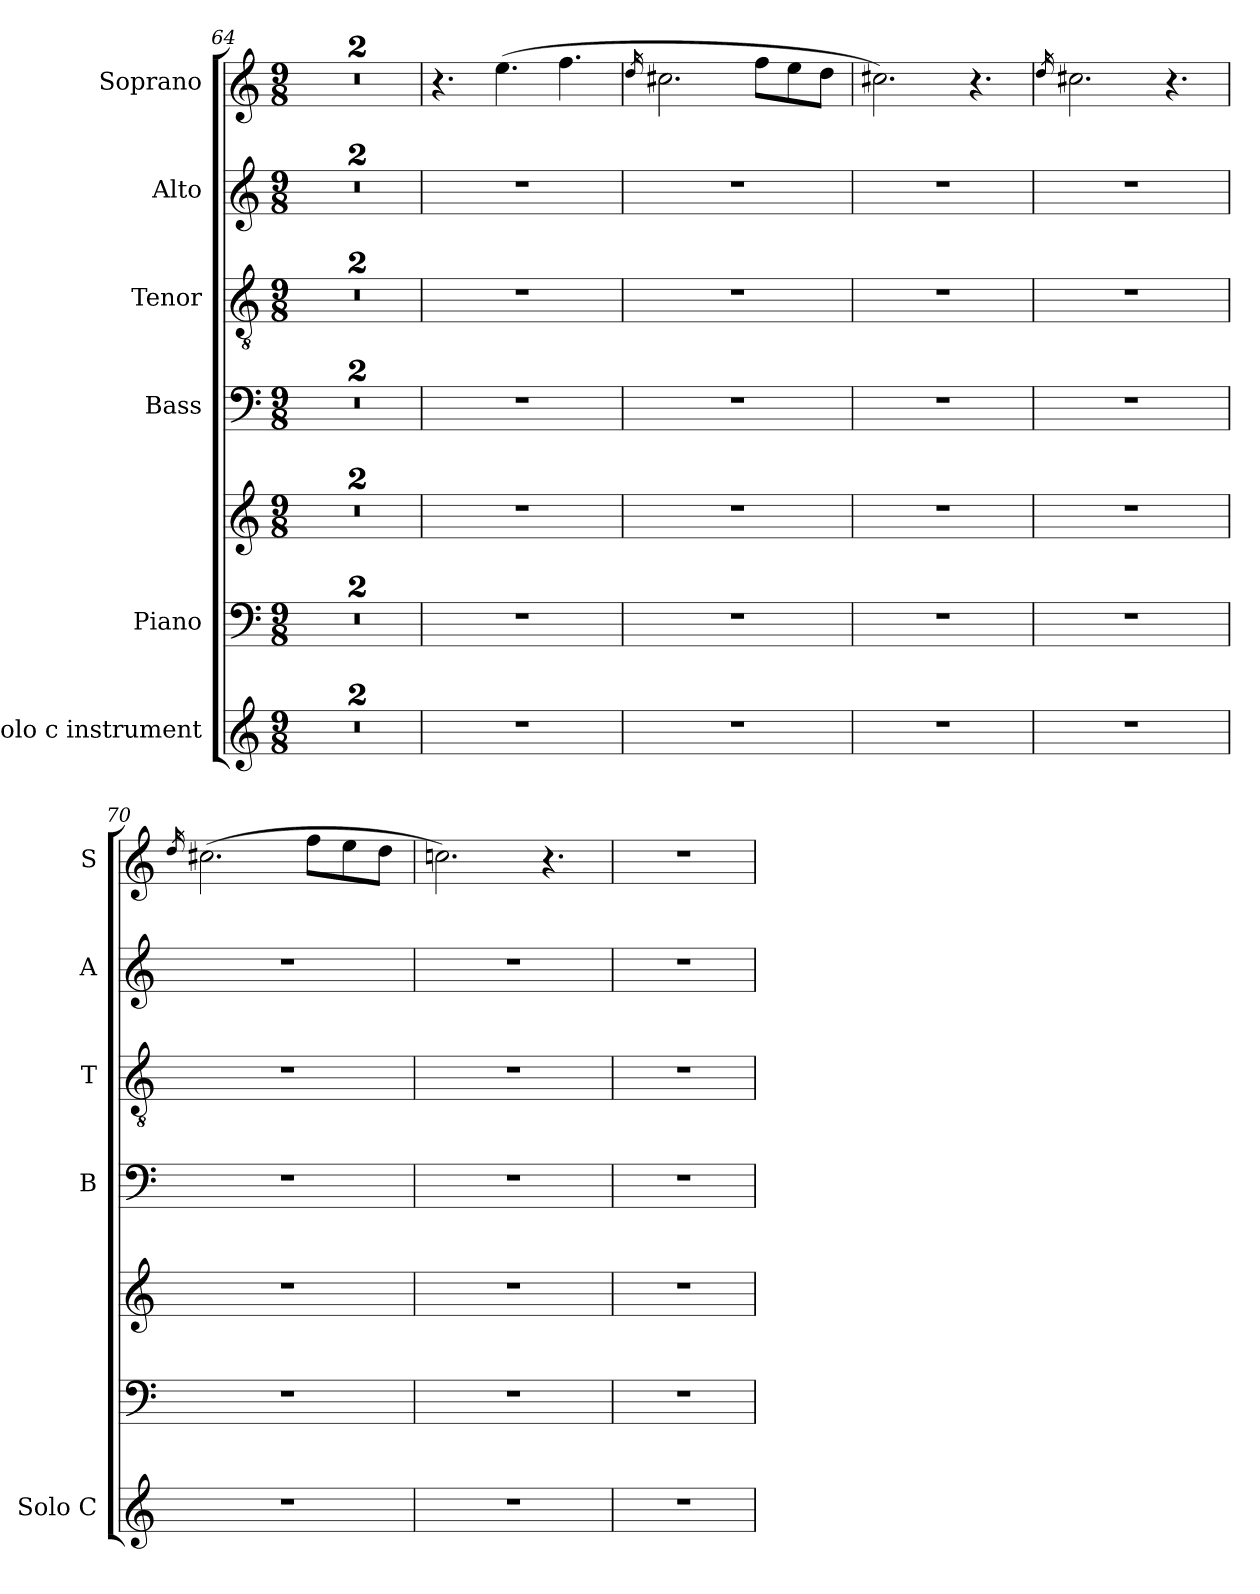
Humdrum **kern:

**kern	**kern	**kern	**kern	**kern	**kern	**kern
*part6	*part5	*part5	*part4	*part3	*part2	*part1
*staff7	*staff6	*staff5	*staff4	*staff3	*staff2	*staff1
*I"Solo c instrument	*I"Piano	*	*I"Bass	*I"Tenor	*I"Alto	*I"Soprano
*I'Solo C	*	*	*I'B	*I'T	*I'A	*I'S
*clefG2	*clefF4	*clefG2	*clefF4	*clefGv2	*clefG2	*clefG2
*k[]	*k[]	*k[]	*k[]	*k[]	*k[]	*k[]
*C:	*C:	*C:	*C:	*C:	*C:	*C:
*M9/8	*M9/8	*M9/8	*M9/8	*M9/8	*M9/8	*M9/8
=64	=64	=64	=64	=64	=64	=64
!	!	!	!	!	!	!LO:N:vis=1
8%9r	8%9r	8%9r	8%9r	8%9r	8%9r	8%9r
!!LO:LB:g=z
=65	=65	=65	=65	=65	=65	=65
!	!	!	!	!	!	!LO:N:vis=1
8%9r	8%9r	8%9r	8%9r	8%9r	8%9r	8%9r
=66	=66	=66	=66	=66	=66	=66
8%9r	8%9r	8%9r	8%9r	8%9r	8%9r	4.r
.	.	.	.	.	.	(>4.ee\
.	.	.	.	.	.	4.ff\
=67	=67	=67	=67	=67	=67	=67
.	.	.	.	.	.	16qdd/
8%9r	8%9r	8%9r	8%9r	8%9r	8%9r	2.cc#X\
.	.	.	.	.	.	8ff\L
.	.	.	.	.	.	8ee\
.	.	.	.	.	.	8dd\J
=68	=68	=68	=68	=68	=68	=68
8%9r	8%9r	8%9r	8%9r	8%9r	8%9r	2.cc#X\)
.	.	.	.	.	.	4.r
=69	=69	=69	=69	=69	=69	=69
.	.	.	.	.	.	16qdd/
8%9r	8%9r	8%9r	8%9r	8%9r	8%9r	2.cc#X\
.	.	.	.	.	.	4.r
!!LO:LB:g=z
=70	=70	=70	=70	=70	=70	=70
.	.	.	.	.	.	16qdd/
8%9r	8%9r	8%9r	8%9r	8%9r	8%9r	(>2.cc#X\
.	.	.	.	.	.	8ff\L
.	.	.	.	.	.	8ee\
.	.	.	.	.	.	8dd\J
=71	=71	=71	=71	=71	=71	=71
8%9r	8%9r	8%9r	8%9r	8%9r	8%9r	2.ccn\)
.	.	.	.	.	.	4.r
=72	=72	=72	=72	=72	=72	=72
!	!	!	!	!	!	!LO:N:vis=1
8%9r	8%9r	8%9r	8%9r	8%9r	8%9r	8%9r
=	=	=	=	=	=	=
*-	*-	*-	*-	*-	*-	*-
